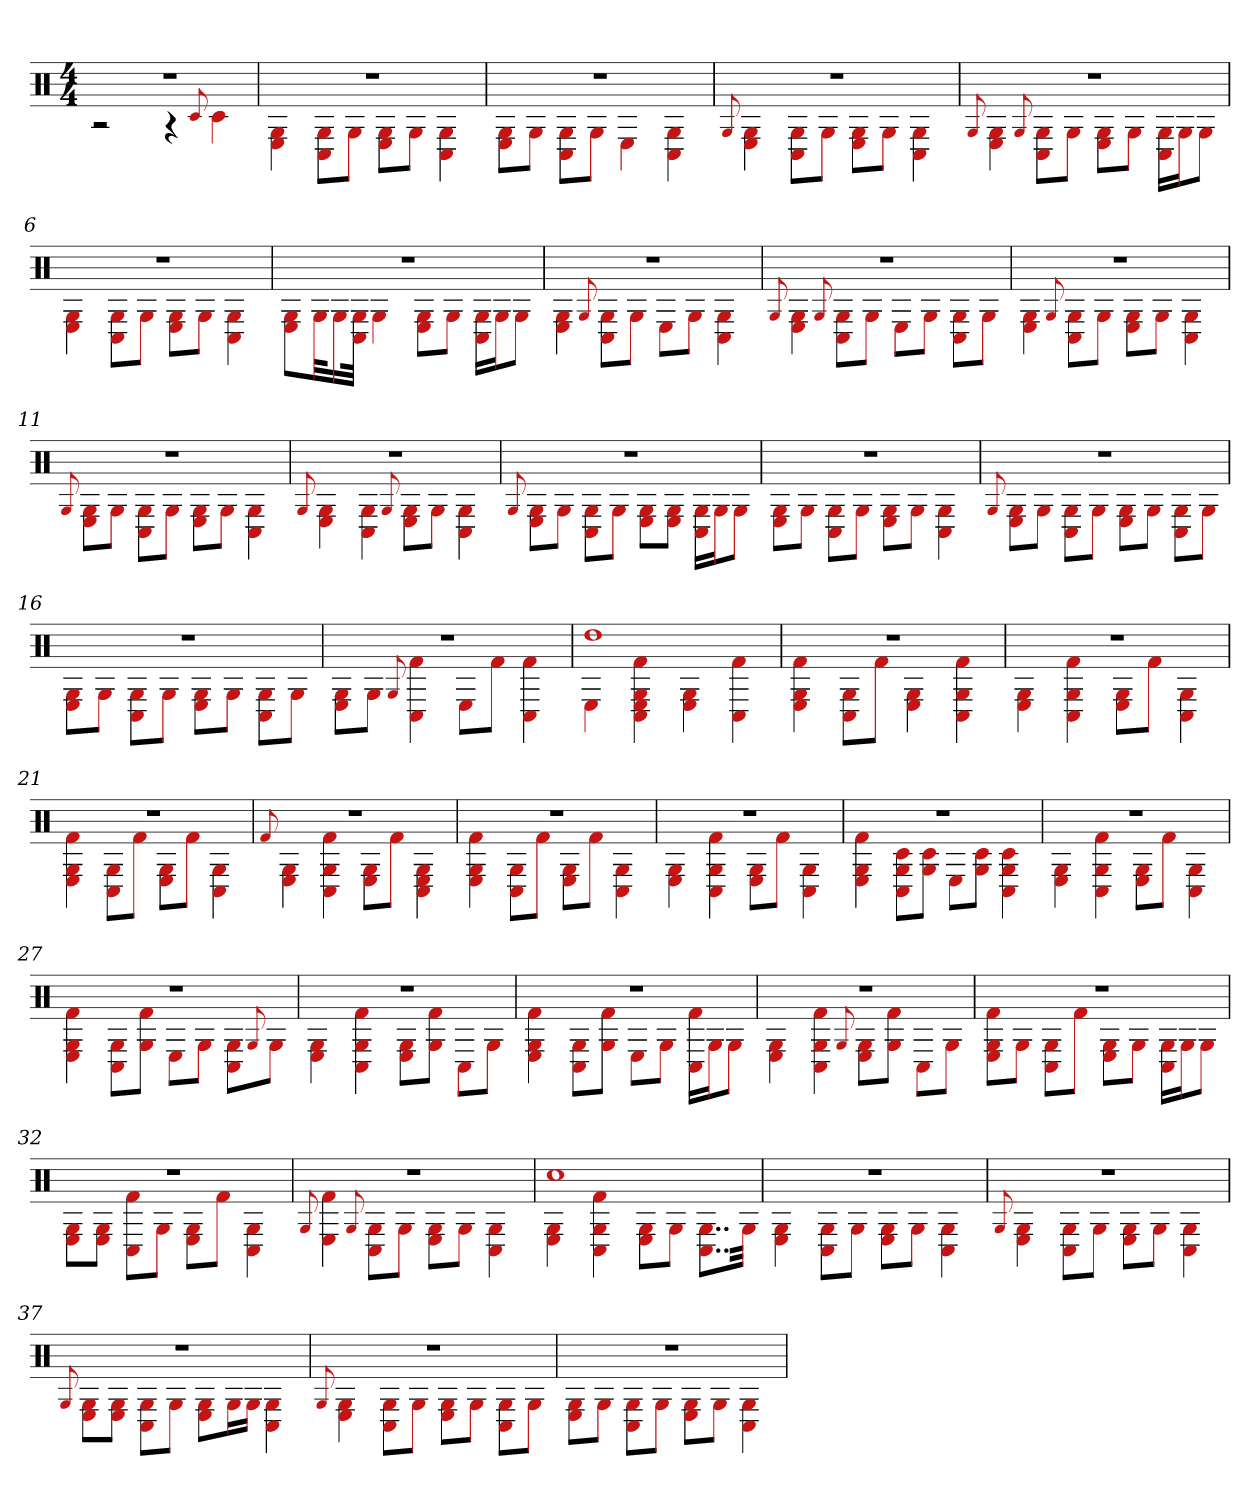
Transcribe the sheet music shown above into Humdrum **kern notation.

**kern
*part1
*staff1
*clefX
*k[]
*M4/4
=1
*^
1r	2r
.	4r
.	8qqc#
.	4c#
=2	=2
1r	4E 4G
.	8C# 8GL
.	8GJ
.	8E 8GL
.	8GJ
.	4G 4C#
=3	=3
1r	8G 8EL
.	8GJ
.	8C# 8GL
.	8GJ
.	4E
.	4G 4C#
=4	=4
.	8qqG
1r	4G 4E
.	8G 8C#L
.	8GJ
.	8G 8EL
.	8GJ
.	4C# 4G
=5	=5
.	8qqG
1r	4E 4G
.	8qqG
.	8G 8C#L
.	8GJ
.	8G 8EL
.	8GJ
.	16G 16C#LL
.	16GJ
.	8GJ
=6	=6
1r	4E 4G
.	8G 8C#L
.	8GJ
.	8G 8EL
.	8GJ
.	4G 4C#
=7	=7
1r	8E 8GL
.	32GkL
.	16G
.	32G 32C#JJk
.	4G
.	8E 8GL
.	8GJ
.	16G 16C#LL
.	16GJ
.	8GJ
=8	=8
1r	4G 4E
.	8qqG
.	8G 8C#L
.	8GJ
.	8EL
.	8GJ
.	4G 4C#
=9	=9
.	8qqG
1r	4E 4G
.	8qqG
.	8C# 8GL
.	8GJ
.	8EL
.	8GJ
.	8C# 8GL
.	8GJ
=10	=10
1r	4E 4G
.	8qqG
.	8C# 8GL
.	8GJ
.	8E 8GL
.	8GJ
.	4C# 4G
=11	=11
.	8qqG
1r	8E 8GL
.	8GJ
.	8C# 8GL
.	8GJ
.	8E 8GL
.	8GJ
.	4C# 4G
=12	=12
.	8qqG
1r	4G 4E
.	4G 4C#
.	8qqG
.	8E 8GL
.	8GJ
.	4C# 4G
=13	=13
.	8qqG
1r	8E 8GL
.	8GJ
.	8G 8C#L
.	8GJ
.	8G 8EL
.	8G 8EJ
.	16G 16C#LL
.	16GJ
.	8GJ
=14	=14
1r	8E 8GL
.	8GJ
.	8C# 8GL
.	8GJ
.	8E 8GL
.	8GJ
.	4C# 4G
=15	=15
.	8qqG
1r	8E 8GL
.	8GJ
.	8G 8C#L
.	8GJ
.	8E 8GL
.	8GJ
.	8C# 8GL
.	8GJ
=16	=16
1r	8E 8GL
.	8GJ
.	8G 8C#L
.	8GJ
.	8E 8GL
.	8GJ
.	8C# 8GL
.	8GJ
=17	=17
1r	8E 8GL
.	8GJ
.	8qqG
.	4C# 4f#
.	8EL
.	8f#J
.	4C# 4f#
=18	=18
1dd	4E
.	4C# 4G 4f# 4E
.	4E 4G
.	4f# 4C#
=19	=19
1r	4G 4f# 4E
.	8G 8C#L
.	8f#J
.	4E 4G
.	4f# 4C# 4G
=20	=20
1r	4E 4G
.	4C# 4f# 4G
.	8E 8GL
.	8f#J
.	4C# 4G
=21	=21
1r	4G 4f# 4E
.	8C# 8GL
.	8f#J
.	8E 8GL
.	8f#J
.	4G 4C#
=22	=22
.	8qqf#
1r	4G 4E
.	4C# 4f# 4G
.	8E 8GL
.	8f#J
.	4E 4G 4C#
=23	=23
1r	4f# 4G 4E
.	8G 8C#L
.	8f#J
.	8E 8GL
.	8f#J
.	4C# 4G
=24	=24
1r	4E 4G
.	4f# 4C# 4G
.	8E 8GL
.	8f#J
.	4C# 4G
=25	=25
1r	4f# 4E 4G
.	8G 8c# 8C#L
.	8c# 8GJ
.	8EL
.	8G 8c#J
.	4c# 4G 4C#
=26	=26
1r	4E 4G
.	4G 4f# 4C#
.	8E 8GL
.	8f#J
.	4C# 4G
=27	=27
1r	4E 4G 4f#
.	8C# 8GL
.	8G 8f#J
.	8EL
.	8GJ
.	8G 8C#L
.	8qqG
.	8GJ
=28	=28
1r	4E 4G
.	4G 4f# 4C#
.	8G 8EL
.	8G 8f#J
.	8C#L
.	8GJ
=29	=29
1r	4G 4f# 4E
.	8G 8C#L
.	8G 8f#J
.	8EL
.	8GJ
.	16f# 16C#LL
.	16GJ
.	8GJ
=30	=30
1r	4G 4E
.	4G 4f# 4C#
.	8qqG
.	8E 8GL
.	8G 8f#J
.	8C#L
.	8GJ
=31	=31
1r	8f# 8G 8EL
.	8GJ
.	8G 8C#L
.	8f#J
.	8G 8EL
.	8GJ
.	16G 16C#LL
.	16GJ
.	8GJ
=32	=32
1r	8G 8EL
.	8G 8EJ
.	8f# 8C#L
.	8GJ
.	8G 8EL
.	8f#J
.	4G 4C#
=33	=33
.	8qqG
1r	4f# 4E
.	8qqG
.	8C# 8GL
.	8GJ
.	8G 8EL
.	8GJ
.	4G 4C#
=34	=34
1cc#	4E 4G
.	4f# 4G 4C#
.	8E 8GL
.	8GJ
.	8..C# 8..GL
.	32GJkk
=35	=35
1r	4E 4G
.	8C# 8GL
.	8GJ
.	8E 8GL
.	8GJ
.	4G 4C#
=36	=36
.	8qqG
1r	4E 4G
.	8G 8C#L
.	8GJ
.	8G 8EL
.	8GJ
.	4C# 4G
=37	=37
.	8qqG
1r	8E 8GL
.	8E 8GJ
.	8C# 8GL
.	8GJ
.	8E 8GL
.	16GL
.	16GJJ
.	4C# 4G
=38	=38
.	8qqG
1r	4E 4G
.	8C# 8GL
.	8GJ
.	8G 8EL
.	8GJ
.	8G 8C#L
.	8GJ
=39	=39
1r	8G 8EL
.	8GJ
.	8G 8C#L
.	8GJ
.	8E 8GL
.	8GJ
.	4C# 4G
*v	*v
=
*-
